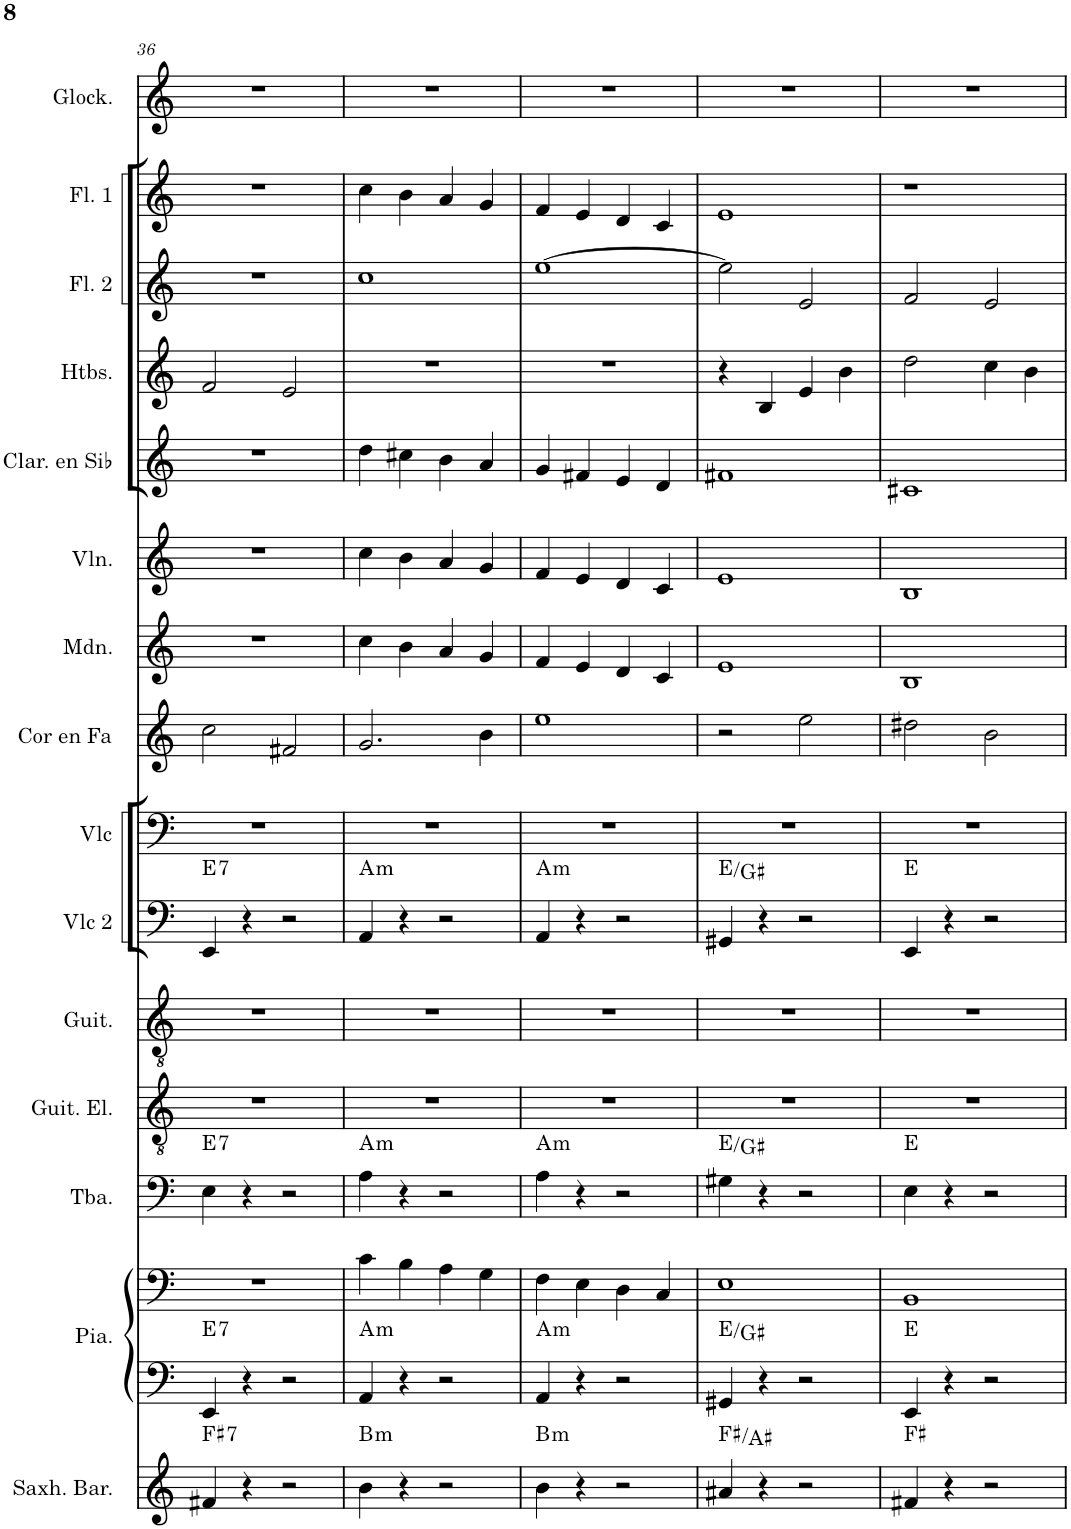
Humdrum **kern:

**kern	**harte	**kern	**kern	**harte	**kern	**harte	**kern	**kern	**kern	**harte	**kern	**kern	**kern	**kern	**kern	**kern	**kern	**kern	**kern
*part15	*part15	*part14	*part14	*part14	*part13	*part13	*part12	*part11	*part10	*part10	*part9	*part8	*part7	*part6	*part5	*part4	*part3	*part2	*part1
*staff16	*	*staff15	*staff14	*	*staff13	*	*staff12	*staff11	*staff10	*	*staff9	*staff8	*staff7	*staff6	*staff5	*staff4	*staff3	*staff2	*staff1
*I"Saxhorn baryton	*	*I"Piano	*	*	*I"Tuba	*	*I"Guitare électrique	*I"Guitare acoustique	*I"Violoncelle 2	*	*I"Violoncelle	*I"Cor en Fa	*I"Mandoline	*I"Violon	*I"Clarinette en Sib	*I"Hautbois	*I"Flûte 2	*I"Flûte 1	*I"Glockenspiel
*I'Saxh. Bar.	*	*I'Pia.	*	*	*I'Tba.	*	*I'Guit. El.	*I'Guit.	*I'Vlc 2	*	*I'Vlc	*I'Cor en Fa	*I'Mdn.	*I'Vln.	*I'Clar. en Sib	*I'Htbs.	*I'Fl. 2	*I'Fl. 1	*I'Glock.
!!LO:PB:g=z
*clefG2	*	*clefF4	*clefF4	*	*clefF4	*	*clefGv2	*clefGv2	*clefF4	*	*clefF4	*clefG2	*clefG2	*clefG2	*clefG2	*clefG2	*clefG2	*clefG2	*clefG2
*Trd8c14	*	*	*	*	*	*	*	*	*	*	*	*Trd4c7	*	*	*Trd1c2	*	*	*	*Trd-14c-24
*k[]	*	*k[]	*k[]	*	*k[]	*	*k[]	*k[]	*k[]	*	*k[]	*k[]	*k[]	*k[]	*k[]	*k[]	*k[]	*k[]	*k[]
*M4/4	*	*M4/4	*M4/4	*	*M4/4	*	*M4/4	*M4/4	*M4/4	*	*M4/4	*M4/4	*M4/4	*M4/4	*M4/4	*M4/4	*M4/4	*M4/4	*M4/4
=36	=36	=36	=36	=36	=36	=36	=36	=36	=36	=36	=36	=36	=36	=36	=36	=36	=36	=36	=36
!	!LO:H:kt=7	!	!	!LO:H:kt=7	!	!LO:H:kt=7	!	!	!	!LO:H:kt=7	!	!	!	!	!	!	!	!	!
4f#X/	F#:7	4EE/	1r	E:7	4E\	E:7	1r	1r	4EE/	E:7	1r	2cc\	1r	1r	1r	2f/	1r	1r	1r
4r	.	4r	.	.	4r	.	.	.	4r	.	.	.	.	.	.	.	.	.	.
2r	.	2r	.	.	2r	.	.	.	2r	.	.	2f#X/	.	.	.	2e/	.	.	.
=37	=37	=37	=37	=37	=37	=37	=37	=37	=37	=37	=37	=37	=37	=37	=37	=37	=37	=37	=37
!	!LO:H:kt=m	!	!	!LO:H:kt=m	!	!LO:H:kt=m	!	!	!	!LO:H:kt=m	!	!	!	!	!	!	!	!	!
4b\	B:min	4AA/	4c\	A:min	4A\	A:min	1r	1r	4AA/	A:min	1r	2.g/	4cc\	4cc\	4dd\	1r	1cc	4cc\	1r
4r	.	4r	4B\	.	4r	.	.	.	4r	.	.	.	4b\	4b\	4cc#X\	.	.	4b\	.
2r	.	2r	4A\	.	2r	.	.	.	2r	.	.	.	4a/	4a/	4b\	.	.	4a/	.
.	.	.	4G\	.	.	.	.	.	.	.	.	4b\	4g/	4g/	4a/	.	.	4g/	.
=38	=38	=38	=38	=38	=38	=38	=38	=38	=38	=38	=38	=38	=38	=38	=38	=38	=38	=38	=38
!	!LO:H:kt=m	!	!	!LO:H:kt=m	!	!LO:H:kt=m	!	!	!	!LO:H:kt=m	!	!	!	!	!	!	!	!	!
4b\	B:min	4AA/	4F\	A:min	4A\	A:min	1r	1r	4AA/	A:min	1r	1ee	4f/	4f/	4g/	1r	[1ee	4f/	1r
4r	.	4r	4E\	.	4r	.	.	.	4r	.	.	.	4e/	4e/	4f#X/	.	.	4e/	.
2r	.	2r	4D\	.	2r	.	.	.	2r	.	.	.	4d/	4d/	4e/	.	.	4d/	.
.	.	.	4C/	.	.	.	.	.	.	.	.	.	4c/	4c/	4d/	.	.	4c/	.
=39	=39	=39	=39	=39	=39	=39	=39	=39	=39	=39	=39	=39	=39	=39	=39	=39	=39	=39	=39
4a#X/	F#:maj/3	4GG#X/	1E	E:maj/3	4G#X\	E:maj/3	1r	1r	4GG#X/	E:maj/3	1r	2r	1e	1e	1f#X	4r	2ee\]	1e	1r
4r	.	4r	.	.	4r	.	.	.	4r	.	.	.	.	.	.	4B/	.	.	.
2r	.	2r	.	.	2r	.	.	.	2r	.	.	2ee\	.	.	.	4e/	2e/	.	.
.	.	.	.	.	.	.	.	.	.	.	.	.	.	.	.	4b\	.	.	.
=40	=40	=40	=40	=40	=40	=40	=40	=40	=40	=40	=40	=40	=40	=40	=40	=40	=40	=40	=40
4f#X/	F#:maj	4EE/	1BB	E:maj	4E\	E:maj	1r	1r	4EE/	E:maj	1r	2dd#X\	1B	1B	1c#X	2dd\	2f/	1r	1r
4r	.	4r	.	.	4r	.	.	.	4r	.	.	.	.	.	.	.	.	.	.
2r	.	2r	.	.	2r	.	.	.	2r	.	.	2b\	.	.	.	4cc\	2e/	.	.
.	.	.	.	.	.	.	.	.	.	.	.	.	.	.	.	4b\	.	.	.
=	=	=	=	=	=	=	=	=	=	=	=	=	=	=	=	=	=	=	=
*-	*-	*-	*-	*-	*-	*-	*-	*-	*-	*-	*-	*-	*-	*-	*-	*-	*-	*-	*-
